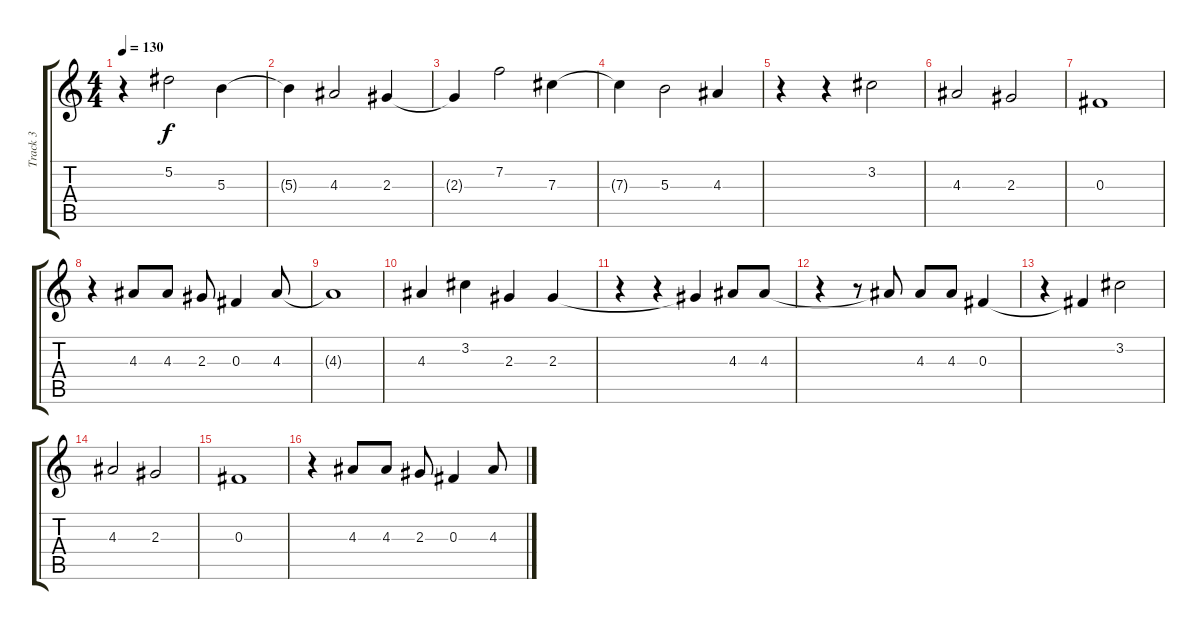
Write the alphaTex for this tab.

\track ("Track 3" "Track 3") {instrument acousticguitarsteel}
\staff {score tabs}
\tuning (Eb4 Bb3 Gb3 Db3 Ab2 Eb2) {hide}
\ts (4 4)
\tempo 130
\clef g2
\ks c
r.4{dy f} 5.2.2 5.3.4 |
5.3{t}.4 4.3.2 2.3.4 |
2.3{t}.4 7.2.2 7.3.4 |
7.3{t}.4 5.3.2 4.3.4 |
r.4 r.4 3.2.2 |
4.3.2 2.3.2 |
0.3.1 |
r.4 4.3.8 4.3.8 2.3.8 0.3.4 4.3.8 |
4.3{t}.1 |
4.3.4 3.2.4 2.3.4 2.3.4 |
r.4 r.4 2.3{t}.4 4.3.8 4.3.8 |
r.4 r.8 4.3{t}.8 4.3.8 4.3.8 0.3.4 |
r.4 0.3{t}.4 3.2.2 |
4.3.2 2.3.2 |
0.3.1 |
r.4 4.3.8 4.3.8 2.3.8 0.3.4 4.3.8
